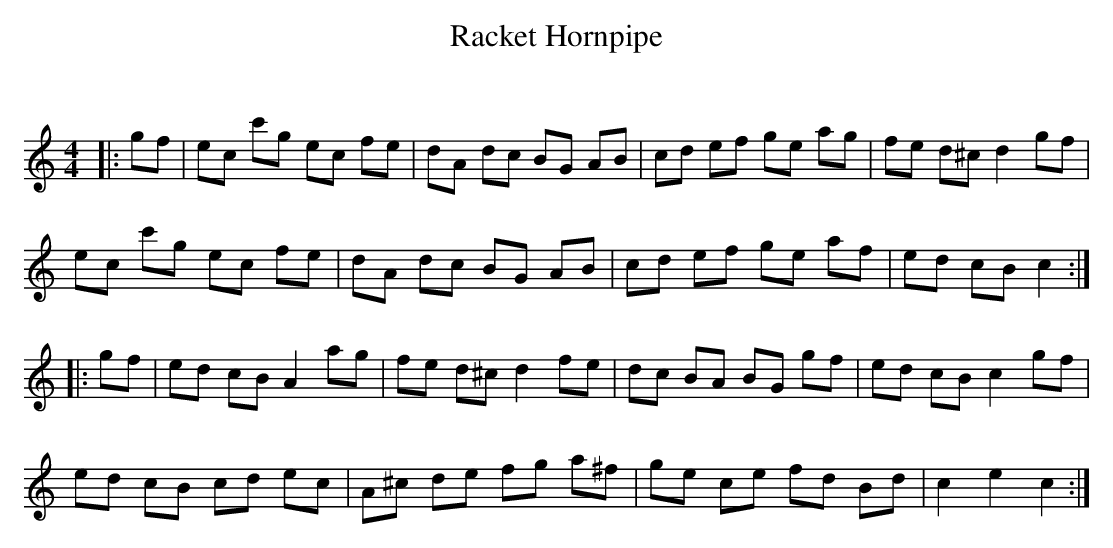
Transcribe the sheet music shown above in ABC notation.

X:1
T: Racket Hornpipe
C:
Q: 232
K:C
M:4/4
L:1/8
|:gf|ec c'g ec fe|dA dc BG AB|cd ef ge ag|fe d^c d2 gf|
ec c'g ec fe|dA dc BG AB|cd ef ge af|ed cB c2:|
|:gf|ed cB A2 ag|fe d^c d2 fe|dc BA BG gf|ed cB c2 gf|
ed cB cd ec|A^c de fg a^f|ge ce fd Bd|c2 e2 c2:|
